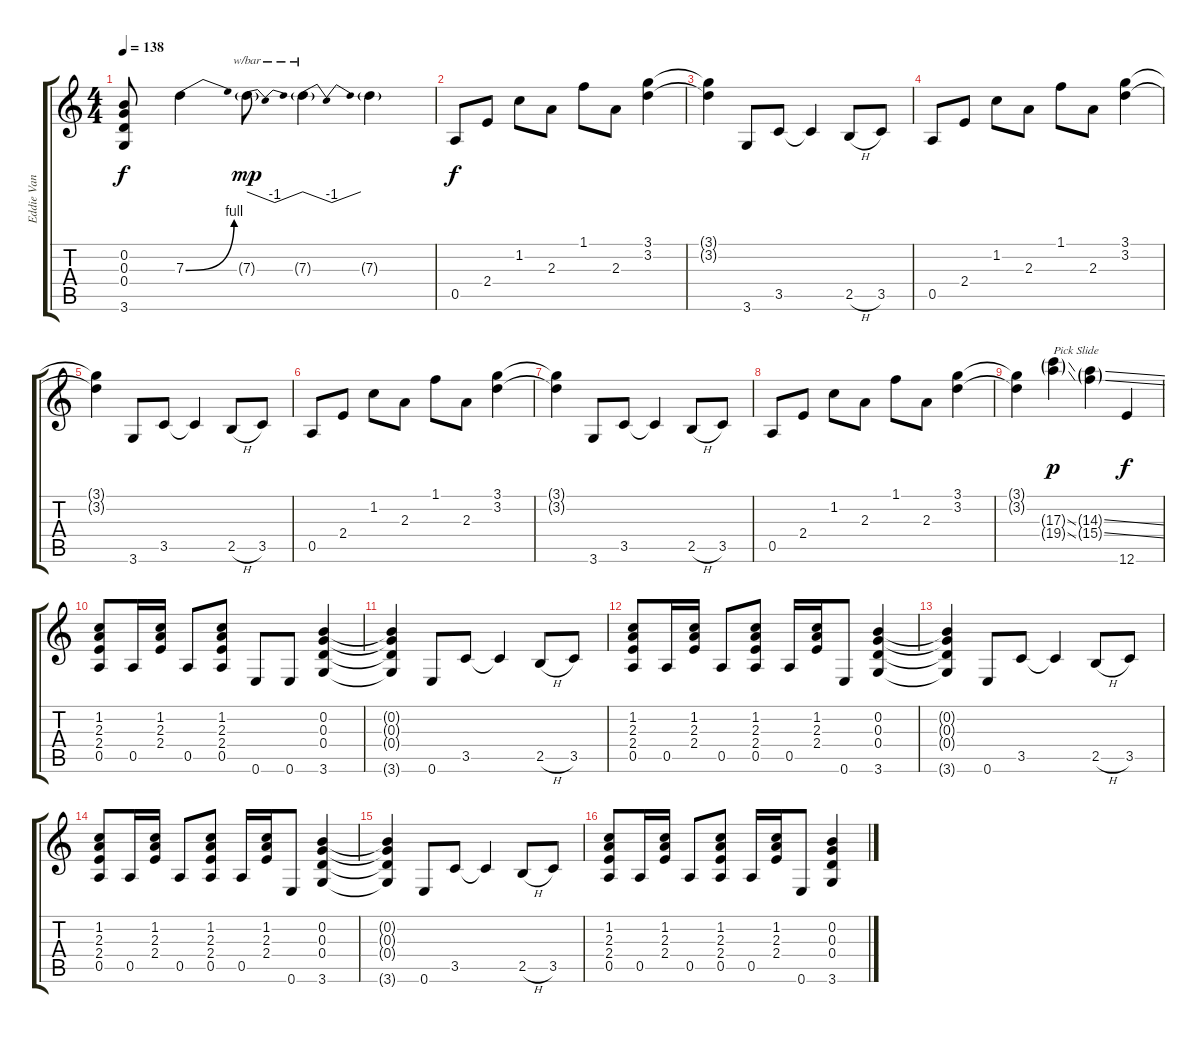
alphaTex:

\track ("Eddie Van Halen " "Eddie Van ") {solo instrument overdrivenguitar}
\staff {score tabs}
\tuning (E4 B3 G3 D3 A2 E2) {hide}
\ts (4 4)
\tempo 138
\clef g2
\ks c
(0.2{t} 0.3{t} 0.4{t} 3.6{t}).8{dy f} 7.3{be (bend 0 0 60 4)}.4 7.3{g}.8{tbe (dip default 0 0 30 -4 60 0) dy mp} 7.3{g}.4{tbe (dip default 0 0 30 -4 60 0)} 7.3{g}.4 |
0.5.8{dy f} 2.4.8 1.2.8 2.3.8 1.1.8 2.3.8 (3.1 3.2).4 |
(3.1{t} 3.2{t}).4 3.6.8 3.5.8 3.5{t}.4 2.5{h}.8 3.5.8 |
0.5.8 2.4.8 1.2.8 2.3.8 1.1.8 2.3.8 (3.1 3.2).4 |
(3.1{t} 3.2{t}).4 3.6.8 3.5.8 3.5{t}.4 2.5{h}.8 3.5.8 |
0.5.8 2.4.8 1.2.8 2.3.8 1.1.8 2.3.8 (3.1 3.2).4 |
(3.1{t} 3.2{t}).4 3.6.8 3.5.8 3.5{t}.4 2.5{h}.8 3.5.8 |
0.5.8 2.4.8 1.2.8 2.3.8 1.1.8 2.3.8 (3.1 3.2).4 |
(3.1{t} 3.2{t}).4 (17.3{ss g} 19.4{ss g}).4{txt "Pick Slide" dy p} (14.3{ss g} 15.4{ss g}).4 12.6.4{dy f} |
(1.2 2.3 2.4 0.5).8 0.5.16 (1.2 2.3 2.4).16 0.5.8 (1.2 2.3 2.4 0.5).8 0.6.8 0.6.8 (0.2 0.3 0.4 3.6).4 |
(0.2{t} 0.3{t} 0.4{t} 3.6{t}).4 0.6.8 3.5.8 3.5{t}.4 2.5{h}.8 3.5.8 |
(1.2 2.3 2.4 0.5).8 0.5.16 (1.2 2.3 2.4).16 0.5.8 (1.2 2.3 2.4 0.5).8 0.5.16 (1.2 2.3 2.4).16 0.6.8 (0.2 0.3 0.4 3.6).4 |
(0.2{t} 0.3{t} 0.4{t} 3.6{t}).4 0.6.8 3.5.8 3.5{t}.4 2.5{h}.8 3.5.8 |
(1.2 2.3 2.4 0.5).8 0.5.16 (1.2 2.3 2.4).16 0.5.8 (1.2 2.3 2.4 0.5).8 0.5.16 (1.2 2.3 2.4).16 0.6.8 (0.2 0.3 0.4 3.6).4 |
(0.2{t} 0.3{t} 0.4{t} 3.6{t}).4 0.6.8 3.5.8 3.5{t}.4 2.5{h}.8 3.5.8 |
(1.2 2.3 2.4 0.5).8 0.5.16 (1.2 2.3 2.4).16 0.5.8 (1.2 2.3 2.4 0.5).8 0.5.16 (1.2 2.3 2.4).16 0.6.8 (0.2 0.3 0.4 3.6).4
